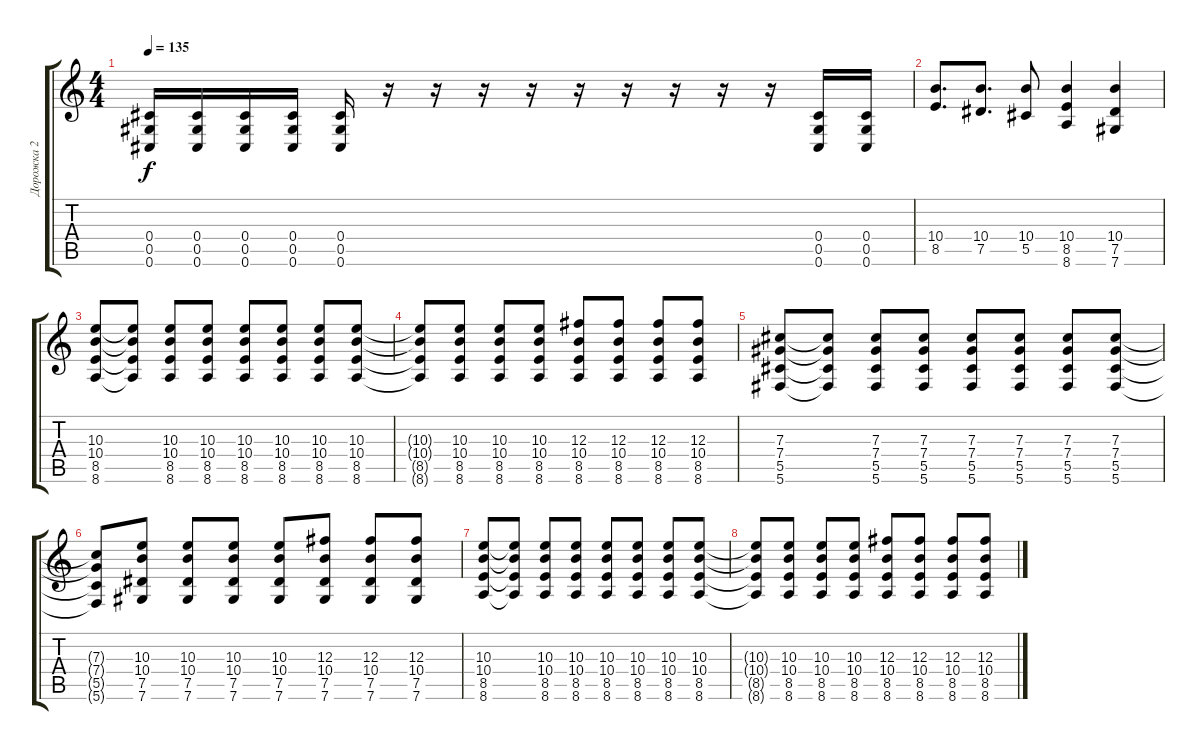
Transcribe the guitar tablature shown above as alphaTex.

\track ("Дорожка 2" "Дорожка 2") {instrument distortionguitar}
\staff {score tabs}
\tuning (Eb4 Bb3 Gb3 Db3 Ab2 Db2) {hide}
\ts (4 4)
\tempo 135
\clef g2
\ks c
(0.4 0.5 0.6).16{dy f} (0.4 0.5 0.6).16 (0.4 0.5 0.6).16 (0.4 0.5 0.6).16 (0.4 0.5 0.6).16 r.16 r.16 r.16 r.16 r.16 r.16 r.16 r.16 r.16 (0.4 0.5 0.6).16 (0.4 0.5 0.6).16 |
(10.4 8.5).8{d} (10.4 7.5).8{d} (10.4 5.5).8 (10.4 8.5 8.6).4 (10.4 7.5 7.6).4 |
(10.3 10.4 8.5 8.6).8 (10.3{t} 10.4{t} 8.5{t} 8.6{t}).8 (10.3 10.4 8.5 8.6).8 (10.3 10.4 8.5 8.6).8 (10.3 10.4 8.5 8.6).8 (10.3 10.4 8.5 8.6).8 (10.3 10.4 8.5 8.6).8 (10.3 10.4 8.5 8.6).8 |
(10.3{t} 10.4{t} 8.5{t} 8.6{t}).8 (10.3 10.4 8.5 8.6).8 (10.3 10.4 8.5 8.6).8 (10.3 10.4 8.5 8.6).8 (12.3 10.4 8.5 8.6).8 (12.3 10.4 8.5 8.6).8 (12.3 10.4 8.5 8.6).8 (12.3 10.4 8.5 8.6).8 |
(7.3 7.4 5.5 5.6).8 (7.3{t} 7.4{t} 5.5{t} 5.6{t}).8 (7.3 7.4 5.5 5.6).8 (7.3 7.4 5.5 5.6).8 (7.3 7.4 5.5 5.6).8 (7.3 7.4 5.5 5.6).8 (7.3 7.4 5.5 5.6).8 (7.3 7.4 5.5 5.6).8 |
(7.3{t} 7.4{t} 5.5{t} 5.6{t}).8 (10.3 10.4 7.5 7.6).8 (10.3 10.4 7.5 7.6).8 (10.3 10.4 7.5 7.6).8 (10.3 10.4 7.5 7.6).8 (12.3 10.4 7.5 7.6).8 (12.3 10.4 7.5 7.6).8 (12.3 10.4 7.5 7.6).8 |
(10.3 10.4 8.5 8.6).8 (10.3{t} 10.4{t} 8.5{t} 8.6{t}).8 (10.3 10.4 8.5 8.6).8 (10.3 10.4 8.5 8.6).8 (10.3 10.4 8.5 8.6).8 (10.3 10.4 8.5 8.6).8 (10.3 10.4 8.5 8.6).8 (10.3 10.4 8.5 8.6).8 |
(10.3{t} 10.4{t} 8.5{t} 8.6{t}).8 (10.3 10.4 8.5 8.6).8 (10.3 10.4 8.5 8.6).8 (10.3 10.4 8.5 8.6).8 (12.3 10.4 8.5 8.6).8 (12.3 10.4 8.5 8.6).8 (12.3 10.4 8.5 8.6).8 (12.3 10.4 8.5 8.6).8
